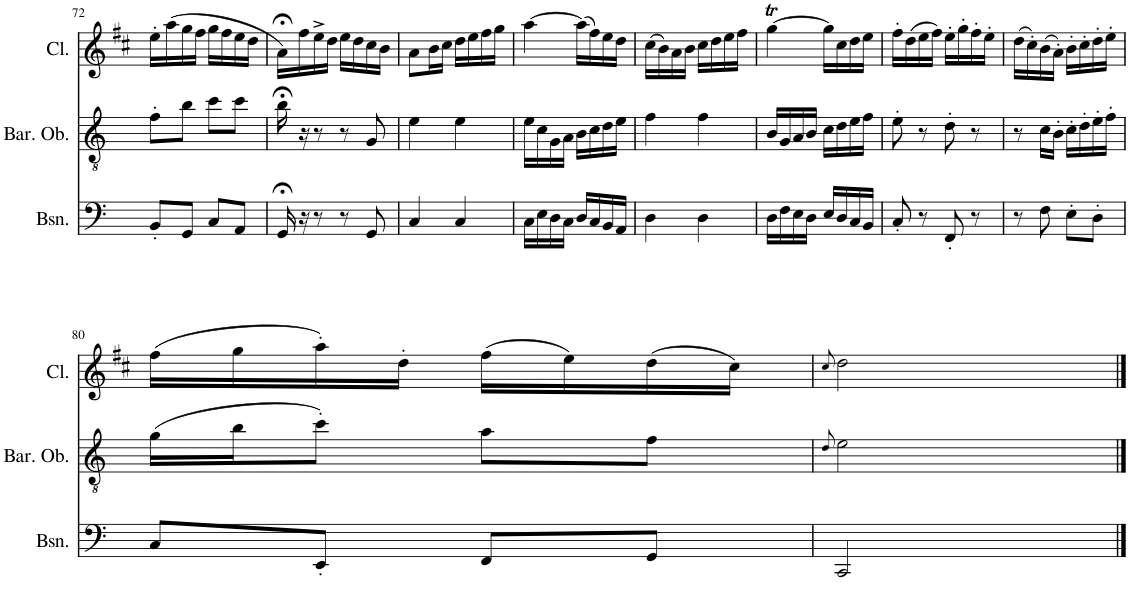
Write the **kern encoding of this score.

**kern	**kern	**kern
*part3	*part2	*part1
*staff3	*staff2	*staff1
*I"Bassoon	*I"Baritone Oboe	*I"Clarinet
*I'Bsn.	*I'Bar. Ob.	*I'Cl.
!!LO:PB:g=z
*clefF4	*clefGv2	*clefG2
*	*	*Trd1c2
*k[]	*k[]	*k[f#c#]
*M2/4	*M2/4	*M2/4
=72	=72	=72
8BB'/L	8f'\L	16ee'\LL
.	.	(16aa\
8GG/J	8b\J	16gg\
.	.	16ff#\JJ
8C/L	8cc\L	16gg\LL
.	.	16ff#\
8AA/J	8cc\J	16ee\
.	.	16dd\JJ
=73	=73	=73
16GG;</	16b;<\	16a;<\LL)
16r	16r	16ff#\
8r	8r	16ee^\
.	.	16dd\JJ
8r	8r	16ee\LL
.	.	16dd\
8GG/	8G/	16cc#\
.	.	16b\JJ
=74	=74	=74
4C/	4e\	8a\L
.	.	16b\L
.	.	16cc#\JJ
4C/	4e\	16dd\LL
.	.	16ee\
.	.	16ff#\
.	.	16gg\JJ
=75	=75	=75
16C\LL	16e\LL	[4aa\
16E\	16c\	.
16D\	16G\	.
16C\JJ	16A\JJ	.
16D/LL	16B\LL	(16aa\LL]
16C/	16c\	16ff#\)
16BB/	16d\	16ee\
16AA/JJ	16e\JJ	16dd\JJ
=76	=76	=76
4D\	4f\	(16cc#\LL
.	.	16b\)
.	.	16a\
.	.	16b\JJ
4D\	4f\	16cc#\LL
.	.	16dd\
.	.	16ee\
.	.	16ff#\JJ
=77	=77	=77
16D\LL	16B/LL	[4ggT\
16F\	16G/	.
16E\	16A/	.
16D\JJ	16B/JJ	.
16E/LL	16c\LL	16gg\LL]
16D/	16d\	16cc#\
16C/	16e\	16dd\
16BB/JJ	16f\JJ	16ee\JJ
=78	=78	=78
8C'/	8e'\	16ff#'\LL
.	.	(16dd\
8r	8r	16ee\
.	.	16ff#\JJ)
8FF'/	8d'\	16ee'\LL
.	.	16gg'\
8r	8r	16ff#'\
.	.	16ee'\JJ
=79	=79	=79
8r	8r	(16dd\LL
.	.	16cc#'\)
8F\	16c\LL	(16b\
.	16B'\JJ	16a'\JJ)
8E'\L	16c'\LL	16b'\LL
.	16d'\	16cc#'\
8D'\J	16e'\	16dd'\
.	16f'\JJ	16ee'\JJ
!!LO:LB:g=z
=80	=80	=80
8C/L	(16g\LL	(16ff#\LL
.	16b\J	16gg\
8EE'/J	8cc'\J)	16aa'\)
.	.	16dd'\JJ
8FF/L	8a\L	(16ff#\LL
.	.	16ee\)
8GG/J	8f\J	(16dd\
.	.	16cc#\JJ)
=81	=81	=81
.	8qd/	8qcc#/
2CC/	2e\	2dd\
==	==	==
*-	*-	*-
